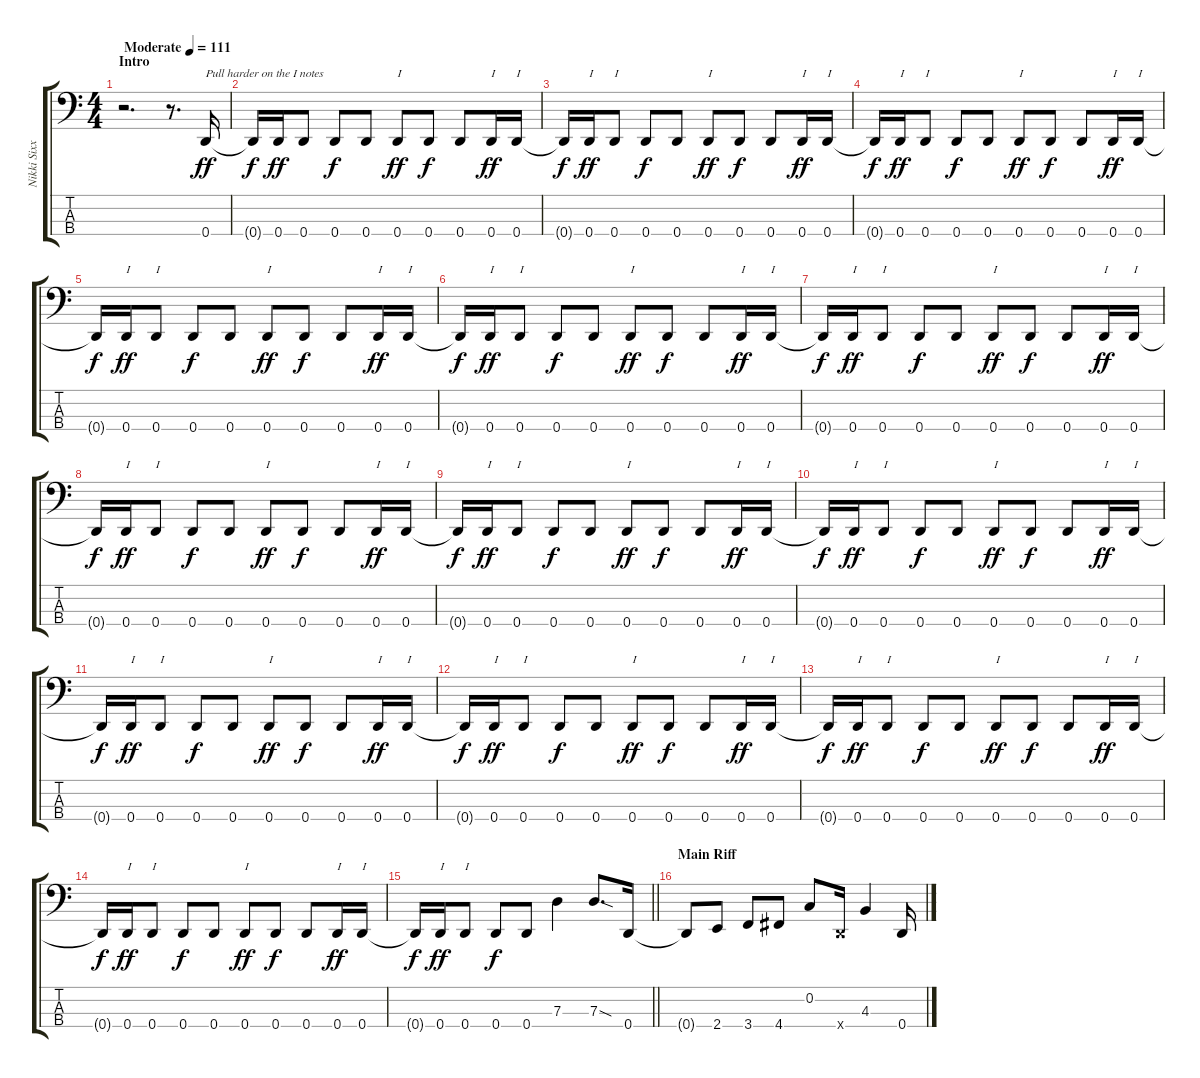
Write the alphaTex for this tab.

\track ("Nikki Sixx" "Nikki Sixx") {instrument electricbasspick}
\staff {score tabs}
\tuning (F2 C2 G1 D1) {hide}
\ts (4 4)
\section ("" "Intro")
\tempo (111 "Moderate")
\clef f4
\ks c
r.2{d dy ff instrument electricbasspick} r.8{d} 0.4.16{txt "Pull harder on the I notes"} |
0.4{t}.16{dy f} 0.4.16{dy ff} 0.4.8 0.4.8{dy f} 0.4.8 0.4.8{txt "I" dy ff} 0.4.8{dy f} 0.4.8 0.4.16{txt "I" dy ff} 0.4.16{txt "I"} |
0.4{t}.16{dy f} 0.4.16{txt "I" dy ff} 0.4.8{txt "I"} 0.4.8{dy f} 0.4.8 0.4.8{txt "I" dy ff} 0.4.8{dy f} 0.4.8 0.4.16{txt "I" dy ff} 0.4.16{txt "I"} |
0.4{t}.16{dy f} 0.4.16{txt "I" dy ff} 0.4.8{txt "I"} 0.4.8{dy f} 0.4.8 0.4.8{txt "I" dy ff} 0.4.8{dy f} 0.4.8 0.4.16{txt "I" dy ff} 0.4.16{txt "I"} |
0.4{t}.16{dy f} 0.4.16{txt "I" dy ff} 0.4.8{txt "I"} 0.4.8{dy f} 0.4.8 0.4.8{txt "I" dy ff} 0.4.8{dy f} 0.4.8 0.4.16{txt "I" dy ff} 0.4.16{txt "I"} |
0.4{t}.16{dy f} 0.4.16{txt "I" dy ff} 0.4.8{txt "I"} 0.4.8{dy f} 0.4.8 0.4.8{txt "I" dy ff} 0.4.8{dy f} 0.4.8 0.4.16{txt "I" dy ff} 0.4.16{txt "I"} |
0.4{t}.16{dy f} 0.4.16{txt "I" dy ff} 0.4.8{txt "I"} 0.4.8{dy f} 0.4.8 0.4.8{txt "I" dy ff} 0.4.8{dy f} 0.4.8 0.4.16{txt "I" dy ff} 0.4.16{txt "I"} |
0.4{t}.16{dy f} 0.4.16{txt "I" dy ff} 0.4.8{txt "I"} 0.4.8{dy f} 0.4.8 0.4.8{txt "I" dy ff} 0.4.8{dy f} 0.4.8 0.4.16{txt "I" dy ff} 0.4.16{txt "I"} |
0.4{t}.16{dy f} 0.4.16{txt "I" dy ff} 0.4.8{txt "I"} 0.4.8{dy f} 0.4.8 0.4.8{txt "I" dy ff} 0.4.8{dy f} 0.4.8 0.4.16{txt "I" dy ff} 0.4.16{txt "I"} |
0.4{t}.16{dy f} 0.4.16{txt "I" dy ff} 0.4.8{txt "I"} 0.4.8{dy f} 0.4.8 0.4.8{txt "I" dy ff} 0.4.8{dy f} 0.4.8 0.4.16{txt "I" dy ff} 0.4.16{txt "I"} |
0.4{t}.16{dy f} 0.4.16{txt "I" dy ff} 0.4.8{txt "I"} 0.4.8{dy f} 0.4.8 0.4.8{txt "I" dy ff} 0.4.8{dy f} 0.4.8 0.4.16{txt "I" dy ff} 0.4.16{txt "I"} |
0.4{t}.16{dy f} 0.4.16{txt "I" dy ff} 0.4.8{txt "I"} 0.4.8{dy f} 0.4.8 0.4.8{txt "I" dy ff} 0.4.8{dy f} 0.4.8 0.4.16{txt "I" dy ff} 0.4.16{txt "I"} |
0.4{t}.16{dy f} 0.4.16{txt "I" dy ff} 0.4.8{txt "I"} 0.4.8{dy f} 0.4.8 0.4.8{txt "I" dy ff} 0.4.8{dy f} 0.4.8 0.4.16{txt "I" dy ff} 0.4.16{txt "I"} |
0.4{t}.16{dy f} 0.4.16{txt "I" dy ff} 0.4.8{txt "I"} 0.4.8{dy f} 0.4.8 0.4.8{txt "I" dy ff} 0.4.8{dy f} 0.4.8 0.4.16{txt "I" dy ff} 0.4.16{txt "I"} |
\barLineRight lightlight
0.4{t}.16{dy f} 0.4.16{txt "I" dy ff} 0.4.8{txt "I"} 0.4.8{dy f} 0.4.8 7.3.4 7.3{sod}.8{d} 0.4.16 |
\section ("" "Main Riff")
0.4{t}.8 2.4.8 3.4.8 4.4.8 0.2.8 0.4{x}.16 4.3.4 0.4.16
